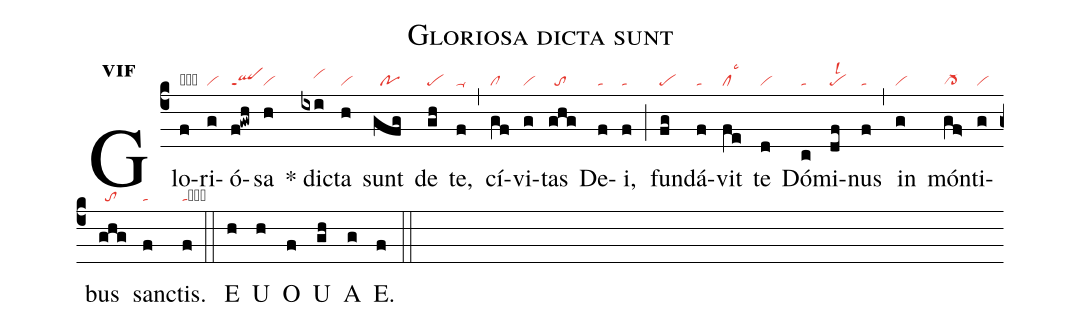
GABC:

name:Gloriosa dicta sunt;
office-part:an;
mode:6f;
nabc-lines:1;
%%
initial-style: 1;
name: Gloriosa dicta sunt;
mode: 6;
office-part: Antiphona;
annotation: Ant.;
annotation: vi f;
nabc-lines:1;
%%
(c4) Glo(f|obta)ri(g|vi)ó(f!gwh|qlppt1)sa(h|vi) <sp>*</sp> dic(ixi|////vihi)ta(h|vi) sunt(gfg|//po) de(gh|pe) te,(f|ta-) (,) cí(gf|cl)vi(g|vi)tas(ghg|//to) De(f|ta)i,(f|ta) (;) fun(fg|pe)dá(f|ta)vit(fe|cllsc3) te(d|vi) Dó(c|ta)mi(df|pelsl2)nus(f|ta) (,) in(g|vi) món(gf>|cl->)ti(g|vi)bus(ghg|//to) sanc(f|ta)tis.(f|tacb)(::)
<eu>E(h) U(h) O(f) U(gh) A(g) E.(f) </eu>(::)
